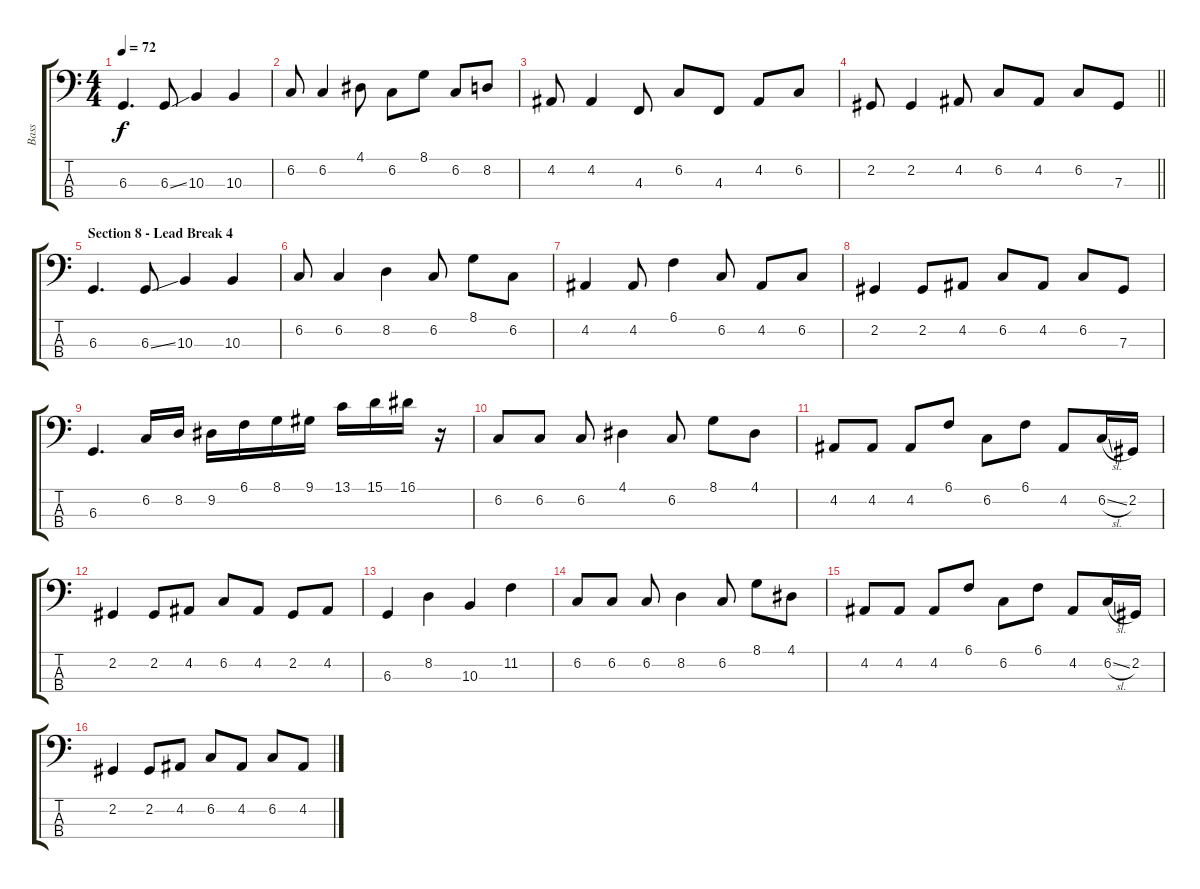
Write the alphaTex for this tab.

\track ("Bass" "Bass") {instrument electricbasspick}
\staff {score tabs}
\tuning (B1 Gb1 Db1 Ab0) {hide}
\ts (4 4)
\tempo 72
\clef f4
\ks c
6.3.4{d dy f} 6.3{ss}.8 10.3.4 10.3.4 |
6.2.8 6.2.4 4.1.8 6.2.8 8.1.8 6.2.8 8.2.8 |
4.2.8 4.2.4 4.3.8 6.2.8 4.3.8 4.2.8 6.2.8 |
\barLineRight lightlight
2.2.8 2.2.4 4.2.8 6.2.8 4.2.8 6.2.8 7.3.8 |
\section ("" "Section 8 - Lead Break 4")
6.3.4{d} 6.3{ss}.8 10.3.4 10.3.4 |
6.2.8 6.2.4 8.2.4 6.2.8 8.1.8 6.2.8 |
4.2.4 4.2.8 6.1.4 6.2.8 4.2.8 6.2.8 |
2.2.4 2.2.8 4.2.8 6.2.8 4.2.8 6.2.8 7.3.8 |
6.3.4{d} 6.2.16 8.2.16 9.2.16 6.1.16 8.1.16 9.1.16 13.1.16 15.1.16 16.1.16 r.16 |
6.2.8 6.2.8 6.2.8 4.1.4 6.2.8 8.1.8 4.1.8 |
4.2.8 4.2.8 4.2.8 6.1.8 6.2.8 6.1.8 4.2.8 6.2{sl}.16 2.2.16 |
2.2.4 2.2.8 4.2.8 6.2.8 4.2.8 2.2.8 4.2.8 |
6.3.4 8.2.4 10.3.4 11.2.4 |
6.2.8 6.2.8 6.2.8 8.2.4 6.2.8 8.1.8 4.1.8 |
4.2.8 4.2.8 4.2.8 6.1.8 6.2.8 6.1.8 4.2.8 6.2{sl}.16 2.2.16 |
2.2.4 2.2.8 4.2.8 6.2.8 4.2.8 6.2.8 4.2.8
